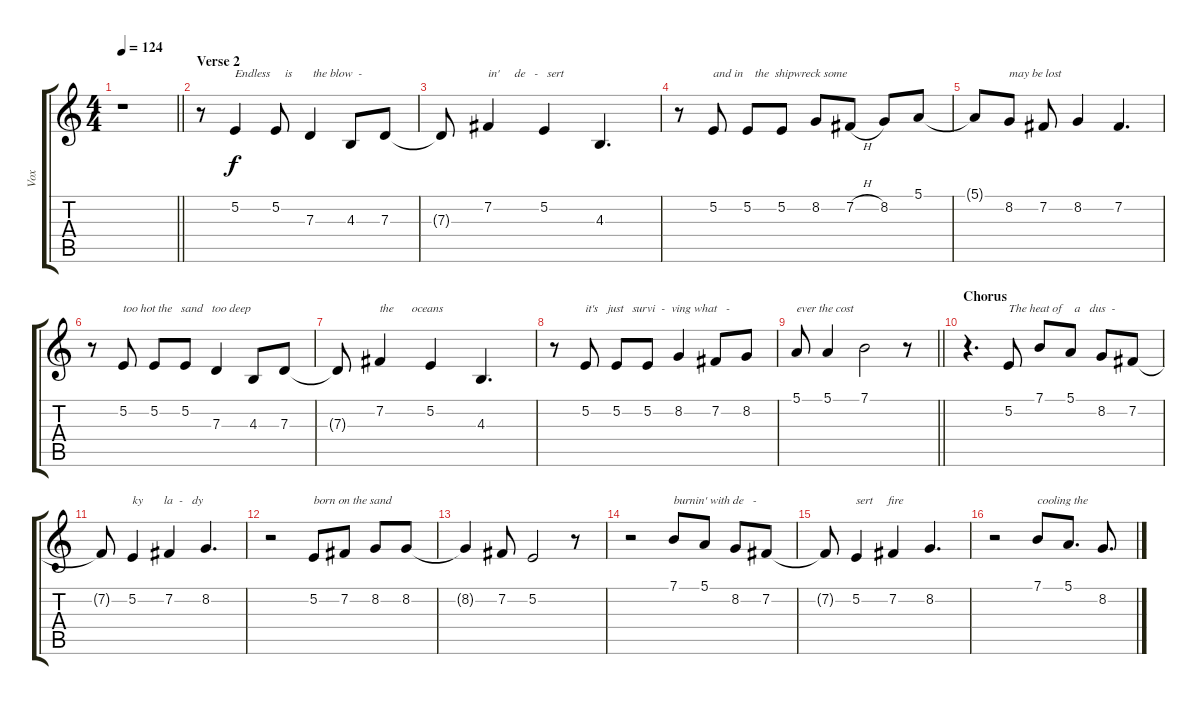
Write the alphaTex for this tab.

\track ("Vox" "Vox") {instrument violin}
\staff {score tabs}
\tuning (E4 B3 G3 D3 A2 E2) {hide}
\ts (4 4)
\tempo 124
\clef g2
\barLineRight lightlight
\ks c
r.1{dy f} |
\section ("" "Verse 2")
r.8 5.2.4{txt "Endless     is       the blow  -"} 5.2.8 7.3.4 4.3.8 7.3.8 |
7.3{t}.8 7.2.4{txt "in'     de   -   sert"} 5.2.4 4.3.4{d} |
r.8 5.2.8{txt "and in    the  shipwreck some"} 5.2.8 5.2.8 8.2.8 7.2{h}.8 8.2.8 5.1.8 |
5.1{t}.8 8.2.8{txt "may be lost"} 7.2.8 8.2.4 7.2.4{d} |
r.8 5.2.8{txt "too hot the   sand   too deep"} 5.2.8 5.2.8 7.3.4 4.3.8 7.3.8 |
7.3{t}.8 7.2.4{txt "the      oceans"} 5.2.4 4.3.4{d} |
r.8 5.2.8{txt "it's   just   survi  -  ving what   -"} 5.2.8 5.2.8 8.2.4 7.2.8 8.2.8 |
\barLineRight lightlight
5.1.8{txt "ever the cost"} 5.1.4 7.1.2 r.8 |
\section ("" "Chorus")
r.4{d} 5.2.8{txt "The heat of    a   dus  -"} 7.1.8 5.1.8 8.2.8 7.2.8 |
7.2{t}.8 5.2.4{txt "ky       la  -   dy"} 7.2.4 8.2.4{d} |
r.2 5.2.8{txt "born on the sand"} 7.2.8 8.2.8 8.2.8 |
8.2{t}.4 7.2.8 5.2.2 r.8 |
r.2 7.1.8{txt "burnin' with de   -"} 5.1.8 8.2.8 7.2.8 |
7.2{t}.8 5.2.4{txt "sert     fire"} 7.2.4 8.2.4{d} |
r.2 7.1.8{txt "cooling the"} 5.1.8{d} 8.2.8{d}
